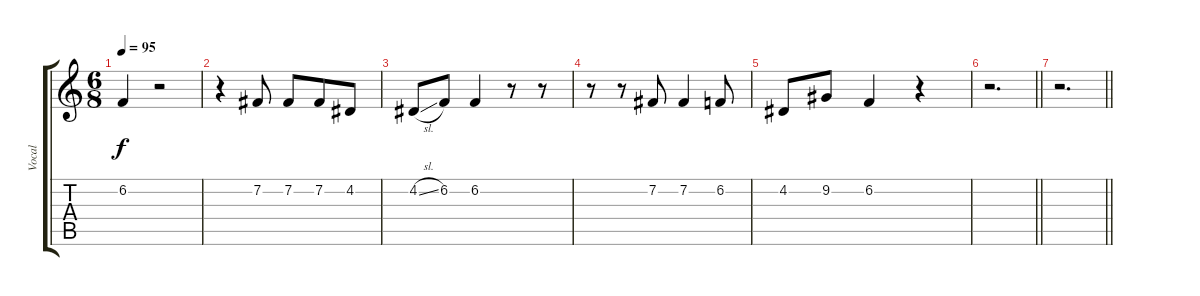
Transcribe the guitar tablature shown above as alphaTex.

\track ("Vocal" "Vocal") {instrument trumpet}
\staff {score tabs}
\tuning (E4 B3 G3 D3 A2 E2) {hide}
\ts (6 8)
\tempo 95
\clef g2
\ks c
6.2.4{dy f} r.2 |
r.4 7.2.8 7.2.8 7.2.8 4.2.8 |
4.2{sl}.8 6.2.8 6.2.4 r.8 r.8 |
r.8 r.8 7.2.8 7.2.4 6.2.8 |
4.2.8 9.2.8 6.2.4 r.4 |
\barLineRight lightlight
r.2{d} |
\barLineRight lightlight
r.2{d}
